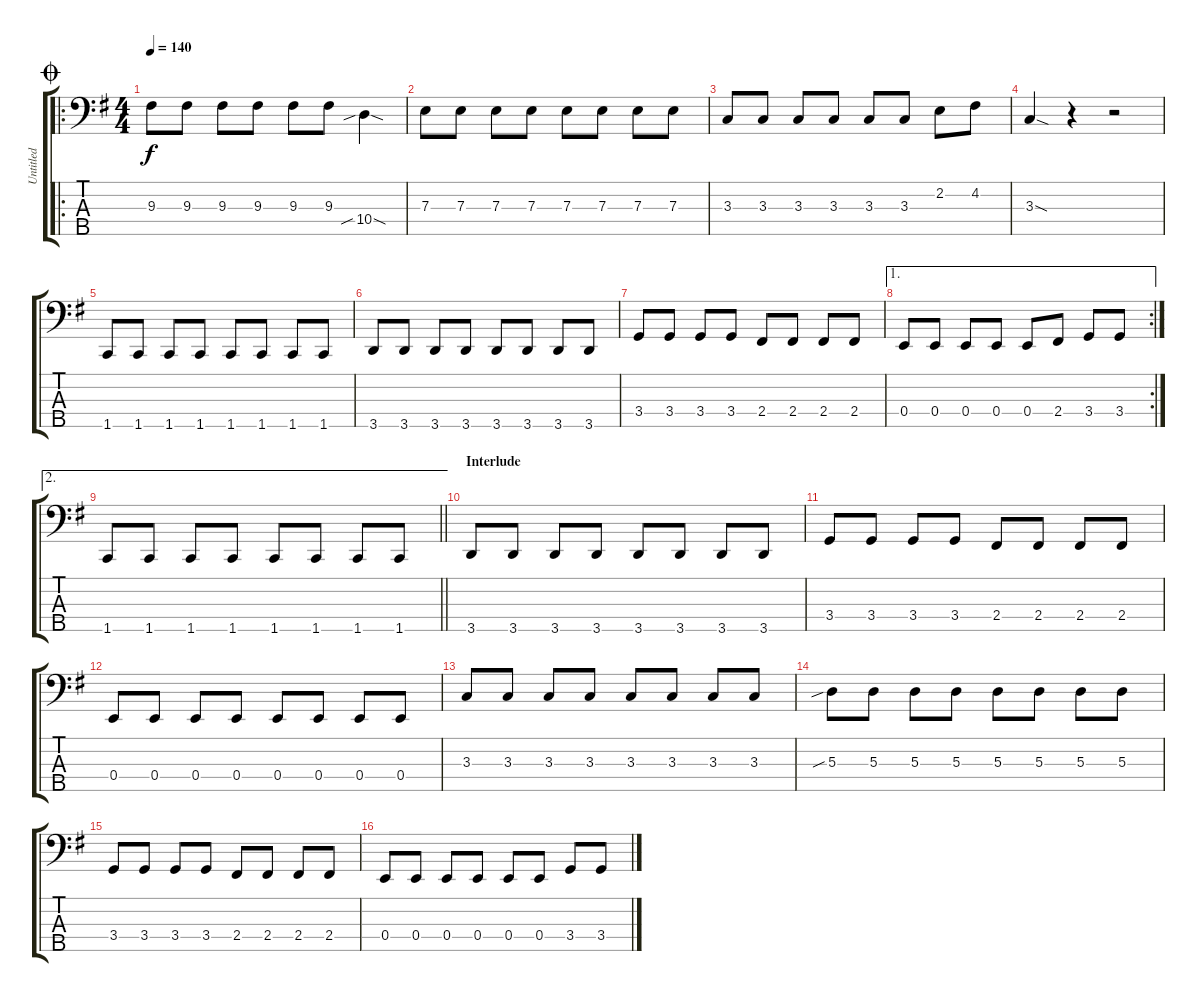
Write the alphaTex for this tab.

\track ("Untitled" "Untitled") {instrument electricbassfinger}
\staff {score tabs}
\tuning (G2 D2 A1 E1 B0) {hide}
\ro
\ts (4 4)
\jump coda
\tempo 140
\clef f4
\ks g
9.3.8{dy f} 9.3.8 9.3.8 9.3.8 9.3.8 9.3.8 10.4{sib sod}.4 |
7.3.8 7.3.8 7.3.8 7.3.8 7.3.8 7.3.8 7.3.8 7.3.8 |
3.3.8 3.3.8 3.3.8 3.3.8 3.3.8 3.3.8 2.2.8 4.2.8 |
3.3{sod}.4 r.4 r.2 |
1.5.8 1.5.8 1.5.8 1.5.8 1.5.8 1.5.8 1.5.8 1.5.8 |
3.5.8 3.5.8 3.5.8 3.5.8 3.5.8 3.5.8 3.5.8 3.5.8 |
3.4.8 3.4.8 3.4.8 3.4.8 2.4.8 2.4.8 2.4.8 2.4.8 |
\ae 1
\rc 2
0.4.8 0.4.8 0.4.8 0.4.8 0.4.8 2.4.8 3.4.8 3.4.8 |
\ae 2
\barLineRight lightlight
1.5.8 1.5.8 1.5.8 1.5.8 1.5.8 1.5.8 1.5.8 1.5.8 |
\section ("" "Interlude")
3.5.8 3.5.8 3.5.8 3.5.8 3.5.8 3.5.8 3.5.8 3.5.8 |
3.4.8 3.4.8 3.4.8 3.4.8 2.4.8 2.4.8 2.4.8 2.4.8 |
0.4.8 0.4.8 0.4.8 0.4.8 0.4.8 0.4.8 0.4.8 0.4.8 |
3.3.8 3.3.8 3.3.8 3.3.8 3.3.8 3.3.8 3.3.8 3.3.8 |
5.3{sib}.8 5.3.8 5.3.8 5.3.8 5.3.8 5.3.8 5.3.8 5.3.8 |
3.4.8 3.4.8 3.4.8 3.4.8 2.4.8 2.4.8 2.4.8 2.4.8 |
0.4.8 0.4.8 0.4.8 0.4.8 0.4.8 0.4.8 3.4.8 3.4.8
